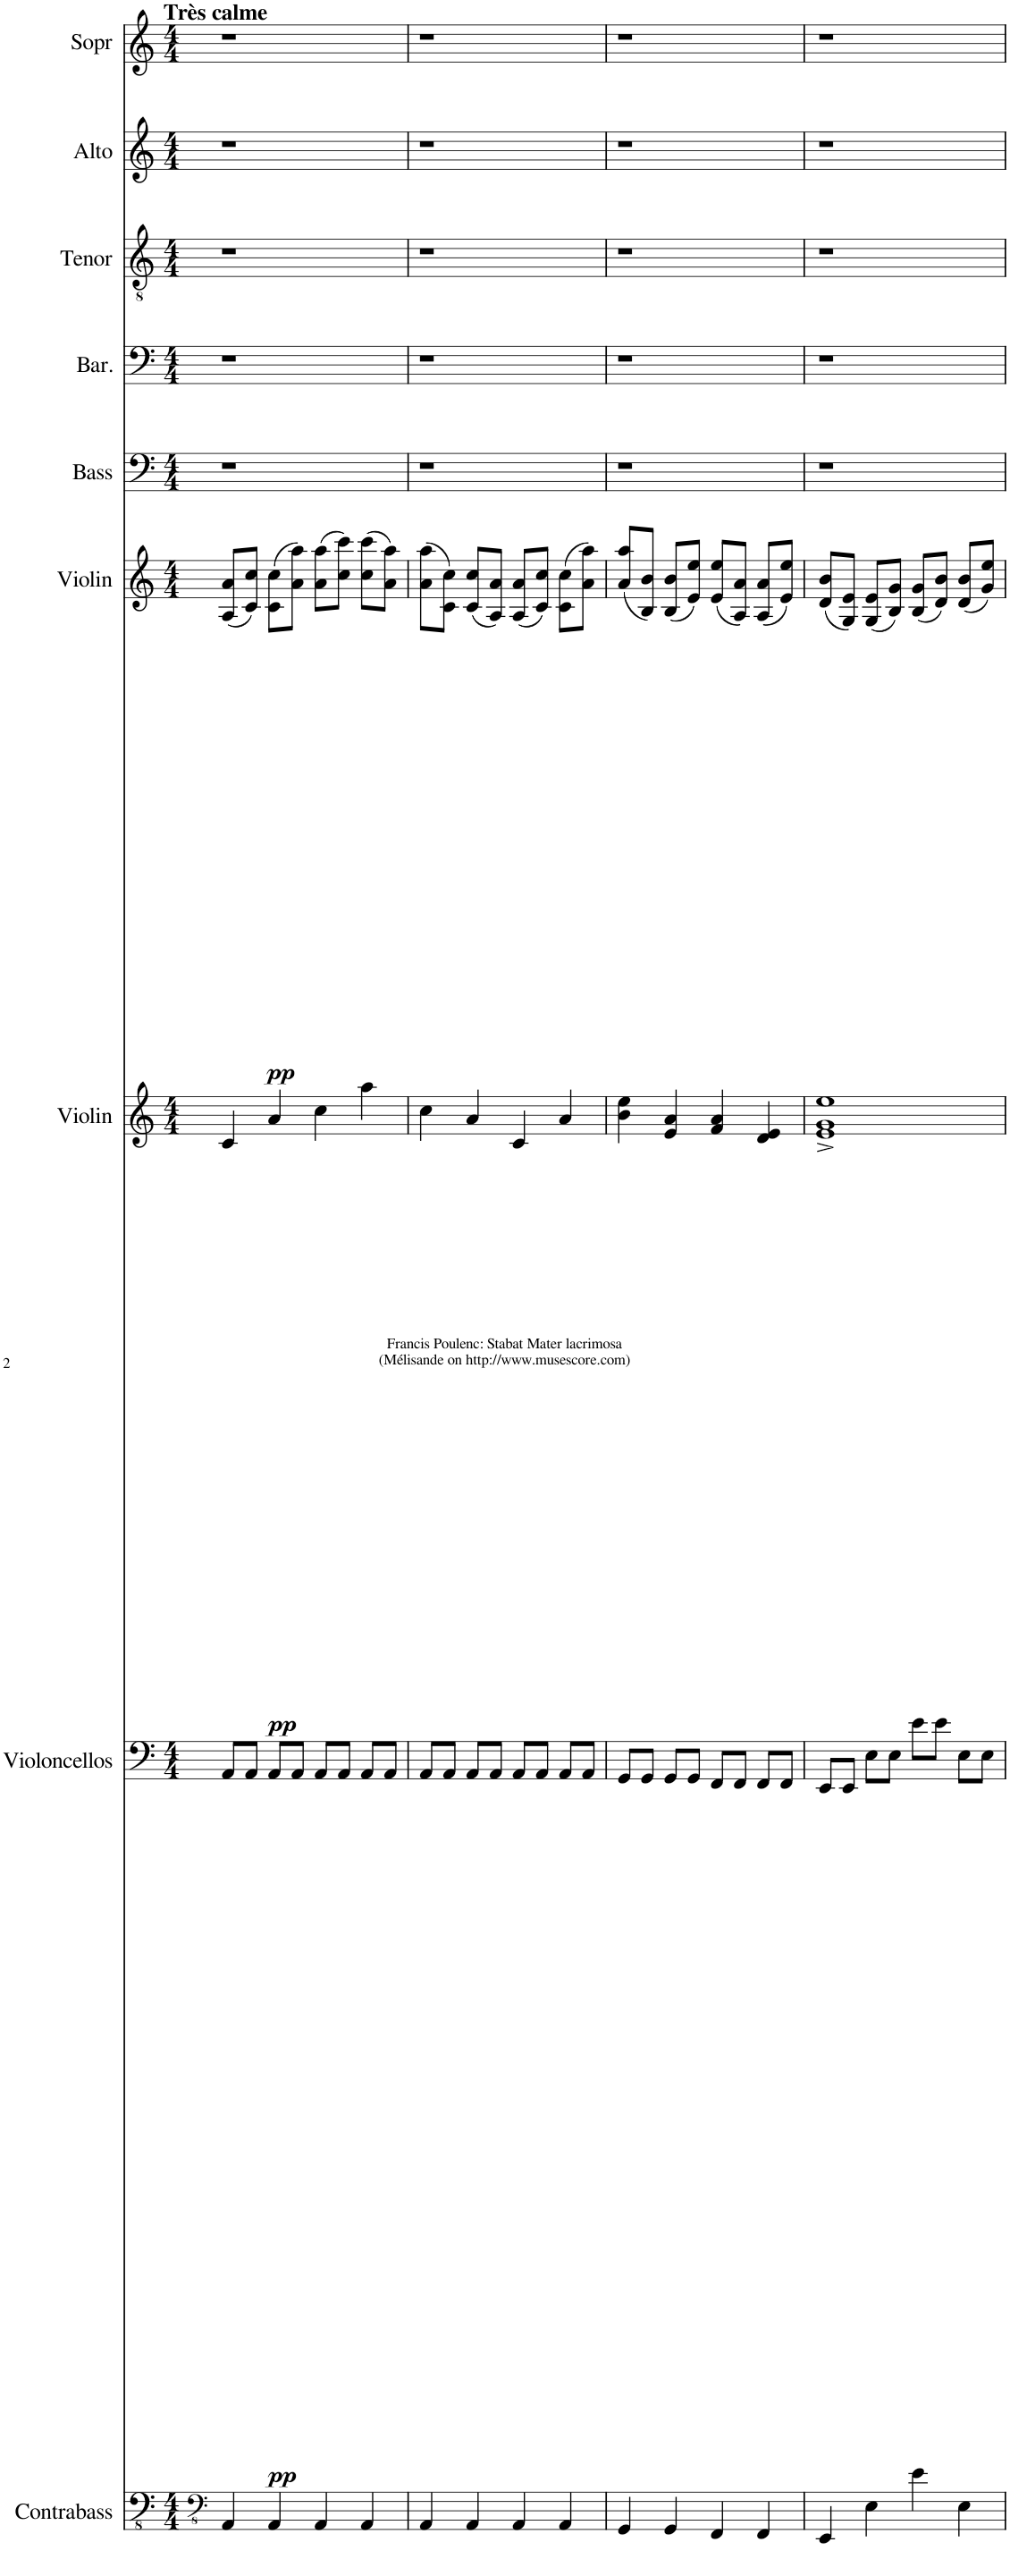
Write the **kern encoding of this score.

**kern	**dynam	**kern	**dynam	**kern	**dynam	**kern	**dynam	**kern	**kern	**kern	**kern	**kern
*part9	*part9	*part8	*part8	*part7	*part7	*part6	*part6	*part5	*part4	*part3	*part2	*part1
*staff9	*staff9	*staff8	*staff8	*staff7	*staff7	*staff6	*staff6	*staff5	*staff4	*staff3	*staff2	*staff1
*I"Contrabass	*	*I"Violoncellos	*	*I"Violin	*	*I"Violin	*	*I"Bass	*I"Bar.	*I"Tenor	*I"Alto	*I"Sopr
*I'Cb.	*	*I'Vlcs.	*	*I'Vln.	*	*I'Vln.	*	*I'B.	*I'Bar.	*I'T.	*I'A.	*I'S.
*clefFv4	*	*clefF4	*	*clefG2	*	*clefG2	*	*clefF4	*clefF4	*clefGv2	*clefG2	*clefG2
*Trd7c12	*	*	*	*	*	*	*	*	*	*	*	*
*k[]	*	*k[]	*	*k[]	*	*k[]	*	*k[]	*k[]	*k[]	*k[]	*k[]
*M4/4	*	*M4/4	*	*M4/4	*	*M4/4	*	*M4/4	*M4/4	*M4/4	*M4/4	*M4/4
=1	=1	=1	=1	=1	=1	=1	=1	=1	=1	=1	=1	=1
!	!	!	!	!	!	!	!	!	!	!	!	!LO:TX:a:B:t=Très calme
!	!LO:DY:b	!	!LO:DY:b	!	!LO:DY:b	!	!LO:DY:b	!	!	!	!	!
4AAA/	pp	8AA/L	pp	4c/	pp	(8A/ 8a/L	pp	1r	1r	1r	1r	1r
.	.	8AA/J	.	.	.	8c/ 8cc/J)	.	.	.	.	.	.
4AAA/	.	8AA/L	.	4a/	.	(8c\ 8cc\L	.	.	.	.	.	.
.	.	8AA/J	.	.	.	8a\ 8aa\J)	.	.	.	.	.	.
4AAA/	.	8AA/L	.	4cc\	.	(8a\ 8aa\L	.	.	.	.	.	.
.	.	8AA/J	.	.	.	8cc\ 8ccc\J)	.	.	.	.	.	.
4AAA/	.	8AA/L	.	4aa\	.	(8cc\ 8ccc\L	.	.	.	.	.	.
.	.	8AA/J	.	.	.	8a\ 8aa\J)	.	.	.	.	.	.
=2	=2	=2	=2	=2	=2	=2	=2	=2	=2	=2	=2	=2
4AAA/	.	8AA/L	.	4cc\	.	(8a\ 8aa\L	.	1r	1r	1r	1r	1r
.	.	8AA/J	.	.	.	8c\ 8cc\J)	.	.	.	.	.	.
4AAA/	.	8AA/L	.	4a/	.	(8c/ 8cc/L	.	.	.	.	.	.
.	.	8AA/J	.	.	.	8A/ 8a/J)	.	.	.	.	.	.
4AAA/	.	8AA/L	.	4c/	.	(8A/ 8a/L	.	.	.	.	.	.
.	.	8AA/J	.	.	.	8c/ 8cc/J)	.	.	.	.	.	.
4AAA/	.	8AA/L	.	4a/	.	(8c\ 8cc\L	.	.	.	.	.	.
.	.	8AA/J	.	.	.	8a\ 8aa\J)	.	.	.	.	.	.
=3	=3	=3	=3	=3	=3	=3	=3	=3	=3	=3	=3	=3
4GGG/	.	8GG/L	.	4b\ 4ee\	.	(8a/ 8aa/L	.	1r	1r	1r	1r	1r
.	.	8GG/J	.	.	.	8B/ 8b/J)	.	.	.	.	.	.
4GGG/	.	8GG/L	.	4e/ 4a/	.	(8B/ 8b/L	.	.	.	.	.	.
.	.	8GG/J	.	.	.	8e/ 8ee/J)	.	.	.	.	.	.
4FFF/	.	8FF/L	.	4f/ 4a/	.	(8e/ 8ee/L	.	.	.	.	.	.
.	.	8FF/J	.	.	.	8A/ 8a/J)	.	.	.	.	.	.
4FFF/	.	8FF/L	.	4d/ 4e/	.	(8A/ 8a/L	.	.	.	.	.	.
.	.	8FF/J	.	.	.	8e/ 8ee/J)	.	.	.	.	.	.
=4	=4	=4	=4	=4	=4	=4	=4	=4	=4	=4	=4	=4
4EEE/	.	8EE/L	.	1e^ 1g^ 1ee^	.	(8d/ 8b/L	.	1r	1r	1r	1r	1r
.	.	8EE/J	.	.	.	8G/ 8e/J)	.	.	.	.	.	.
4EE\	.	8E\L	.	.	.	(8G/ 8e/L	.	.	.	.	.	.
.	.	8E\J	.	.	.	8B/ 8g/J)	.	.	.	.	.	.
4E\	.	8e\L	.	.	.	(8B/ 8g/L	.	.	.	.	.	.
.	.	8e\J	.	.	.	8d/ 8b/J)	.	.	.	.	.	.
4EE\	.	8E\L	.	.	.	(8d/ 8b/L	.	.	.	.	.	.
.	.	8E\J	.	.	.	8g/ 8ee/J)	.	.	.	.	.	.
=	=	=	=	=	=	=	=	=	=	=	=	=
*-	*-	*-	*-	*-	*-	*-	*-	*-	*-	*-	*-	*-
